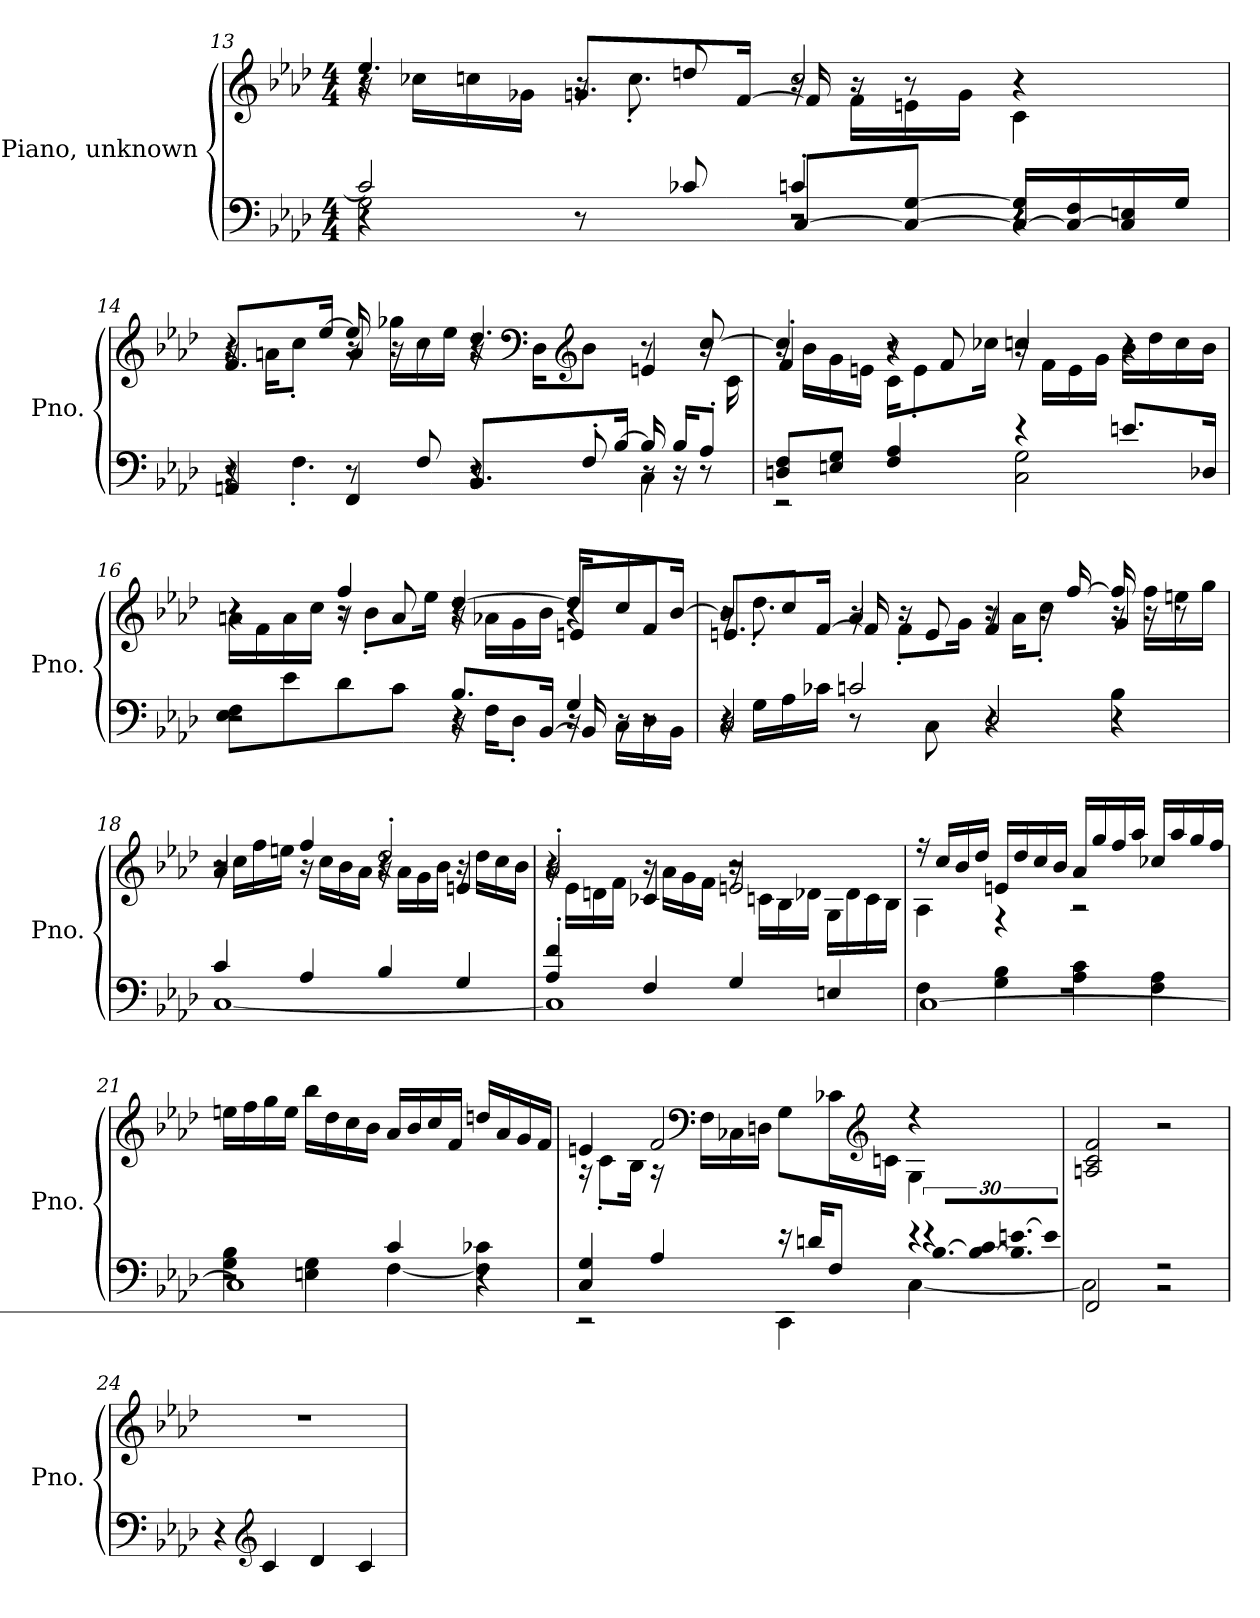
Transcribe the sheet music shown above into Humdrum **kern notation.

**kern	**kern
*part1	*part1
*staff2	*staff1
*I"Piano, unknown	*
*I'Pno.	*
!!LO:LB:g=z
*clefF4	*clefG2
*k[b-e-a-d-]	*k[b-e-a-d-]
*M4/4	*M4/4
=13	=13
*^	*^
*	*^	*	*^
2c/]	2G\	4r	4.ee-/	16r	4r
.	.	.	.	16cc-X\LL	.
.	.	.	.	16ccn\	.
.	.	.	.	16g-X\JJ	.
.	.	8r	.	16r	8.gn/L
.	.	.	.	8.cc'\	.
.	.	8c-X/	8ddn/	.	.
.	.	.	.	.	[16f/Jk
4cn'/	2r	[8C/L	2cc/	16r	16f/]
.	.	.	.	16f\LL	16r
.	.	8C/_ [8G/J	.	16en\	8r
.	.	.	.	16g\JJ	.
4r	.	16C/_ 16G/]LL	.	4c\	4r
.	.	16C/_ 16F/	.	.	.
.	.	16C/] 16En/	.	.	.
.	.	16G/JJ	.	.	.
!!LO:LB:g=z	!!	!!
=14	=14	=14	=14	=14	=14
4r	8r	4AAn/	8.f/L	16r	4r
.	.	.	.	16an\KL	.
.	4.F'\	.	.	8cc'\J	.
.	.	.	[16ee-/Jk	.	.
8r	.	4FF/	16ee-/]	16r	4a/
.	.	.	16r	16gg-X\LL	.
8F/	.	.	8r	16cc\	.
.	.	.	.	16ee-\JJ	.
8r	4r	8.BB-/L	4.dd-/	16r	4r
*	*	*	*clefF4	*	*
.	.	.	.	16D-\KL	.
*	*	*	*clefG2	*	*
8F'/	.	.	.	8b-\J	.
.	.	[16B-/Jk	.	.	.
16r	4C\	16B-/]	.	8r	4en/
16B-/KL	.	16r	.	.	.
8A-'/J	.	8r	[8cc/	16r	.
.	.	.	.	16c\	.
*	*v	*v	*	*	*
=15	=15	=15	=15	=15
8Dn/ 8F/L	2r	4cc/]	16r	4f'/
.	.	.	16b-\LL	.
8En/ 8G/J	.	.	16g\	.
.	.	.	16en\JJ	.
4F/ 4A-/	.	4r	16c\KL	8r
.	.	.	8e'\	.
.	.	.	.	8f/
.	.	.	16cc-X\Jk	.
4r	2C\ 2G\	4ccn/	16r	2r
.	.	.	16f\LL	.
.	.	.	16e\	.
.	.	.	16g\JJ	.
8.en/L	.	4r	16b-\LL	.
.	.	.	16dd-\	.
.	.	.	16cc\	.
16D-X/Jk	.	.	16b-\JJ	.
!!LO:LB:g=z	!!	!!
=16	=16	=16	=16	=16
*	*^	*	*	*
2r	8E-\ 8F\L	2r	4r	16an\LL	4r
.	.	.	.	16f\	.
.	8e-\	.	.	16a\	.
.	.	.	.	16cc\JJ	.
.	8d-\	.	4ff/	16r	8r
.	.	.	.	8b-'\L	.
.	8c\J	.	.	.	8a/
.	.	.	.	16ee-\Jk	.
4r	16r	8.B-/L	[4dd-/	16r	4r
.	16F\KL	.	.	16a-X\LL	.
.	8D-'\J	.	.	16g\	.
.	.	[16BB-/Jk	.	16b-\JJ	.
4G/	16r	16BB-/]	16dd-/KL]	4r	8en/L
.	16C\LL	16r	8cc/	.	.
.	16D-\	8r	.	.	8f/J
.	16BB-\JJ	.	[16b-/Jk	.	.
=17	=17	=17	=17	=17	=17
4r	16r	2C/	8b-/L]	16r	8.en/L
.	16G\LL	.	.	8.dd-'\	.
.	16A-\	.	8cc/J	.	.
.	16c-X\JJ	.	.	.	[16f/Jk
2cn/	8r	.	4a-/	16r	16f/]
.	.	.	.	8f'\L	16r
.	8C\	.	.	.	8e/
.	.	.	.	16g\Jk	.
.	4r	2D-/	8r	16r	4f/
.	.	.	.	16a-\KL	.
.	.	.	16r	8cc'\J	.
.	.	.	[16ff/	.	.
4r	4B-\	.	16ff/]	16r	4g/
.	.	.	16r	16ff\LL	.
.	.	.	8r	16een\	.
.	.	.	.	16gg\JJ	.
*	*v	*v	*	*	*
!!LO:PB:g=z	!!	!!
=18	=18	=18	=18	=18
4c/	[1C	4a-/	16r	2r
.	.	.	16cc\LL	.
.	.	.	16ff\	.
.	.	.	16een\JJ	.
4A-/	.	4ff/	16r	.
.	.	.	16cc\LL	.
.	.	.	16b-\	.
.	.	.	16a-\JJ	.
4B-/	.	2dd-'/	16r	4r
.	.	.	16a-\LL	.
.	.	.	16g\	.
.	.	.	16b-\JJ	.
4G/	.	.	16r	4en/
.	.	.	16dd-\LL	.
.	.	.	16cc\	.
.	.	.	16b-\JJ	.
=19	=19	=19	=19	=19
4A-/' 4f/'	1C]	2a-'/	16r	4r
.	.	.	16e-\LL	.
.	.	.	16dn\	.
.	.	.	16f\JJ	.
4F/	.	.	16r	4c-X/
.	.	.	16a-\LL	.
.	.	.	16g\	.
.	.	.	16f\JJ	.
4G/	.	2en/	16r	2r
.	.	.	16cn\LL	.
.	.	.	16B-\	.
.	.	.	16d-X\JJ	.
4En/	.	.	16G\LL	.
.	.	.	16d-\	.
.	.	.	16c\	.
.	.	.	16B-\JJ	.
*	*	*	*v	*v
!!LO:LB:g=z
=20	=20	=20	=20
*	*^	*	*
1r	4F\	[1C	16r	4A-\
.	.	.	16cc/LL	.
.	.	.	16b-/	.
.	.	.	16dd-/JJ	.
.	4G\ 4B-\	.	16en/LL	4r
.	.	.	16dd-/	.
.	.	.	16cc/	.
.	.	.	16b-/JJ	.
.	4A-\ 4c\	.	16a-/LL	2r
.	.	.	16gg/	.
.	.	.	16ff/	.
.	.	.	16aa-/JJ	.
.	4F\ 4A-\	.	16cc-X/LL	.
.	.	.	16aa-/	.
.	.	.	16gg/	.
.	.	.	16ff/JJ	.
*	*	*	*v	*v
=21	=21	=21	=21
2r	4G\ 4B-\	1C]	16een\LL
.	.	.	16ff\
.	.	.	16gg\
.	.	.	16ee\JJ
.	4En\ 4G\	.	16bb-\LL
.	.	.	16dd-\
.	.	.	16cc\
.	.	.	16b-\JJ
4c/	[4F\	.	16a-/LL
.	.	.	16b-/
.	.	.	16cc/
.	.	.	16f/JJ
4r	4F\] 4c-X\	.	16ddn/LL
.	.	.	16a-/
.	.	.	16g/
.	.	.	16f/JJ
*	*v	*v	*
!!LO:LB:g=z
=22	=22	=22
*	*	*^
4C/ 4G/	2r	4en/	16r
.	.	.	8c'\L
.	.	.	16B-\Jk
4A-/	.	2f/	16r
*	*	*clefF4	*
.	.	.	16F\LL
.	.	.	16C-X\
.	.	.	16Dn\JJ
16r	4CC\	.	8G\L
16dn/KL	.	.	.
8F/J	.	.	16c-X\L
*	*	*clefG2	*
.	.	.	16cn\JJ
!LO:N:vis=32	!	!	!
640%23r	[4C\	4r	4G\
!LO:N:vis=64	!	!	!
960%17r	.	.	.
!LO:N:vis=32.	!	!	!
[1920%103B-/KLL	.	.	.
!LO:N:vis=16	!	!	!
1920%137B-/_ 1920%137c/	.	.	.
!LO:N:vis=32.	!	!	!
1920%103B-/] [1920%103en/L	.	.	.
!LO:N:vis=64	!	!	!
960%17e/JJJk]	.	.	.
*	*	*v	*v
=23	=23	=23
2FF/	2C\]	2An/ 2c/ 2f/
2r	2r	2r
*v	*v	*
=24	=24
4r	1r
*clefG2	*
4c/	.
4d-/	.
4c/	.
=	=
*-	*-
